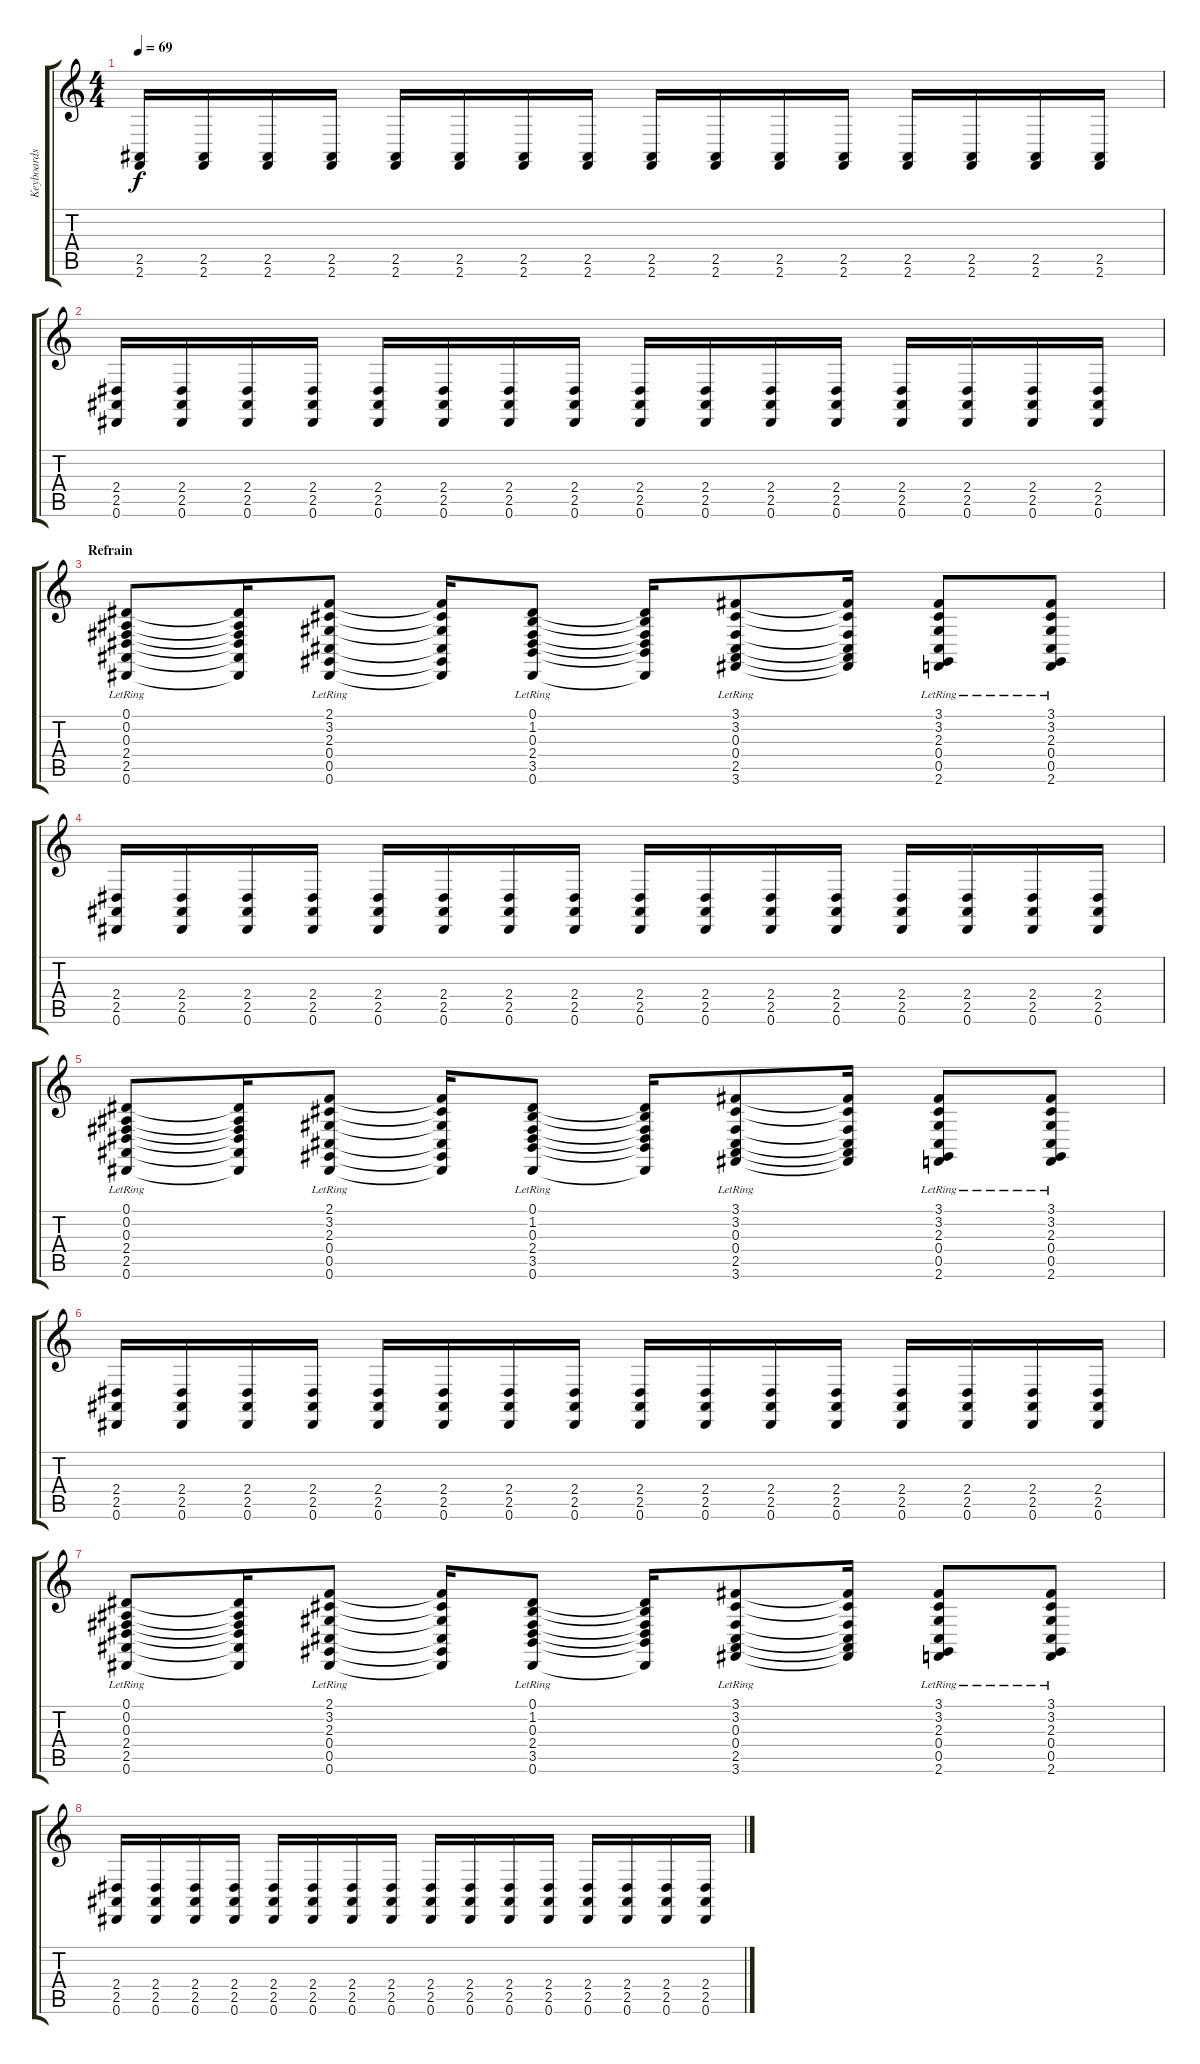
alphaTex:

\track ("Keyboards" "Keyboards") {instrument brightacousticpiano}
\staff {score tabs}
\tuning (Eb4 Bb3 Gb3 Db3 Ab2 Eb2) {hide}
\ts (4 4)
\tempo 69
\clef g2
\ks c
(2.5 2.6).16{dy f} (2.5 2.6).16 (2.5 2.6).16 (2.5 2.6).16 (2.5 2.6).16 (2.5 2.6).16 (2.5 2.6).16 (2.5 2.6).16 (2.5 2.6).16 (2.5 2.6).16 (2.5 2.6).16 (2.5 2.6).16 (2.5 2.6).16 (2.5 2.6).16 (2.5 2.6).16 (2.5 2.6).16 |
(2.4 2.5 0.6).16 (2.4 2.5 0.6).16 (2.4 2.5 0.6).16 (2.4 2.5 0.6).16 (2.4 2.5 0.6).16 (2.4 2.5 0.6).16 (2.4 2.5 0.6).16 (2.4 2.5 0.6).16 (2.4 2.5 0.6).16 (2.4 2.5 0.6).16 (2.4 2.5 0.6).16 (2.4 2.5 0.6).16 (2.4 2.5 0.6).16 (2.4 2.5 0.6).16 (2.4 2.5 0.6).16 (2.4 2.5 0.6).16 |
\section ("" "Refrain")
(0.1{lr} 0.2{lr} 0.3{lr} 2.4{lr} 2.5{lr} 0.6{lr}).8 (0.1{t} 0.2{t} 0.3{t} 2.4{t} 2.5{t} 0.6{t}).16 (2.1{lr} 3.2{lr} 2.3{lr} 0.4{lr} 0.5{lr} 0.6{lr}).8 (2.1{t} 3.2{t} 2.3{t} 0.4{t} 0.5{t} 0.6{t}).16 (0.1{lr} 1.2{lr} 0.3{lr} 2.4{lr} 3.5{lr} 0.6{lr}).8 (0.1{t} 1.2{t} 0.3{t} 2.4{t} 3.5{t} 0.6{t}).16 (3.1{lr} 3.2{lr} 0.3{lr} 0.4{lr} 2.5{lr} 3.6{lr}).8 (3.1{t} 3.2{t} 0.3{t} 0.4{t} 2.5{t} 3.6{t}).16 (3.1{lr} 3.2{lr} 2.3{lr} 0.4{lr} 0.5{lr} 2.6{lr}).8 (3.1{lr} 3.2{lr} 2.3{lr} 0.4{lr} 0.5{lr} 2.6{lr}).8 |
(2.4 2.5 0.6).16 (2.4 2.5 0.6).16 (2.4 2.5 0.6).16 (2.4 2.5 0.6).16 (2.4 2.5 0.6).16 (2.4 2.5 0.6).16 (2.4 2.5 0.6).16 (2.4 2.5 0.6).16 (2.4 2.5 0.6).16 (2.4 2.5 0.6).16 (2.4 2.5 0.6).16 (2.4 2.5 0.6).16 (2.4 2.5 0.6).16 (2.4 2.5 0.6).16 (2.4 2.5 0.6).16 (2.4 2.5 0.6).16 |
(0.1{lr} 0.2{lr} 0.3{lr} 2.4{lr} 2.5{lr} 0.6{lr}).8 (0.1{t} 0.2{t} 0.3{t} 2.4{t} 2.5{t} 0.6{t}).16 (2.1{lr} 3.2{lr} 2.3{lr} 0.4{lr} 0.5{lr} 0.6{lr}).8 (2.1{t} 3.2{t} 2.3{t} 0.4{t} 0.5{t} 0.6{t}).16 (0.1{lr} 1.2{lr} 0.3{lr} 2.4{lr} 3.5{lr} 0.6{lr}).8 (0.1{t} 1.2{t} 0.3{t} 2.4{t} 3.5{t} 0.6{t}).16 (3.1{lr} 3.2{lr} 0.3{lr} 0.4{lr} 2.5{lr} 3.6{lr}).8 (3.1{t} 3.2{t} 0.3{t} 0.4{t} 2.5{t} 3.6{t}).16 (3.1{lr} 3.2{lr} 2.3{lr} 0.4{lr} 0.5{lr} 2.6{lr}).8 (3.1{lr} 3.2{lr} 2.3{lr} 0.4{lr} 0.5{lr} 2.6{lr}).8 |
(2.4 2.5 0.6).16 (2.4 2.5 0.6).16 (2.4 2.5 0.6).16 (2.4 2.5 0.6).16 (2.4 2.5 0.6).16 (2.4 2.5 0.6).16 (2.4 2.5 0.6).16 (2.4 2.5 0.6).16 (2.4 2.5 0.6).16 (2.4 2.5 0.6).16 (2.4 2.5 0.6).16 (2.4 2.5 0.6).16 (2.4 2.5 0.6).16 (2.4 2.5 0.6).16 (2.4 2.5 0.6).16 (2.4 2.5 0.6).16 |
(0.1{lr} 0.2{lr} 0.3{lr} 2.4{lr} 2.5{lr} 0.6{lr}).8 (0.1{t} 0.2{t} 0.3{t} 2.4{t} 2.5{t} 0.6{t}).16 (2.1{lr} 3.2{lr} 2.3{lr} 0.4{lr} 0.5{lr} 0.6{lr}).8 (2.1{t} 3.2{t} 2.3{t} 0.4{t} 0.5{t} 0.6{t}).16 (0.1{lr} 1.2{lr} 0.3{lr} 2.4{lr} 3.5{lr} 0.6{lr}).8 (0.1{t} 1.2{t} 0.3{t} 2.4{t} 3.5{t} 0.6{t}).16 (3.1{lr} 3.2{lr} 0.3{lr} 0.4{lr} 2.5{lr} 3.6{lr}).8 (3.1{t} 3.2{t} 0.3{t} 0.4{t} 2.5{t} 3.6{t}).16 (3.1{lr} 3.2{lr} 2.3{lr} 0.4{lr} 0.5{lr} 2.6{lr}).8 (3.1{lr} 3.2{lr} 2.3{lr} 0.4{lr} 0.5{lr} 2.6{lr}).8 |
(2.4 2.5 0.6).16 (2.4 2.5 0.6).16 (2.4 2.5 0.6).16 (2.4 2.5 0.6).16 (2.4 2.5 0.6).16 (2.4 2.5 0.6).16 (2.4 2.5 0.6).16 (2.4 2.5 0.6).16 (2.4 2.5 0.6).16 (2.4 2.5 0.6).16 (2.4 2.5 0.6).16 (2.4 2.5 0.6).16 (2.4 2.5 0.6).16 (2.4 2.5 0.6).16 (2.4 2.5 0.6).16 (2.4 2.5 0.6).16
